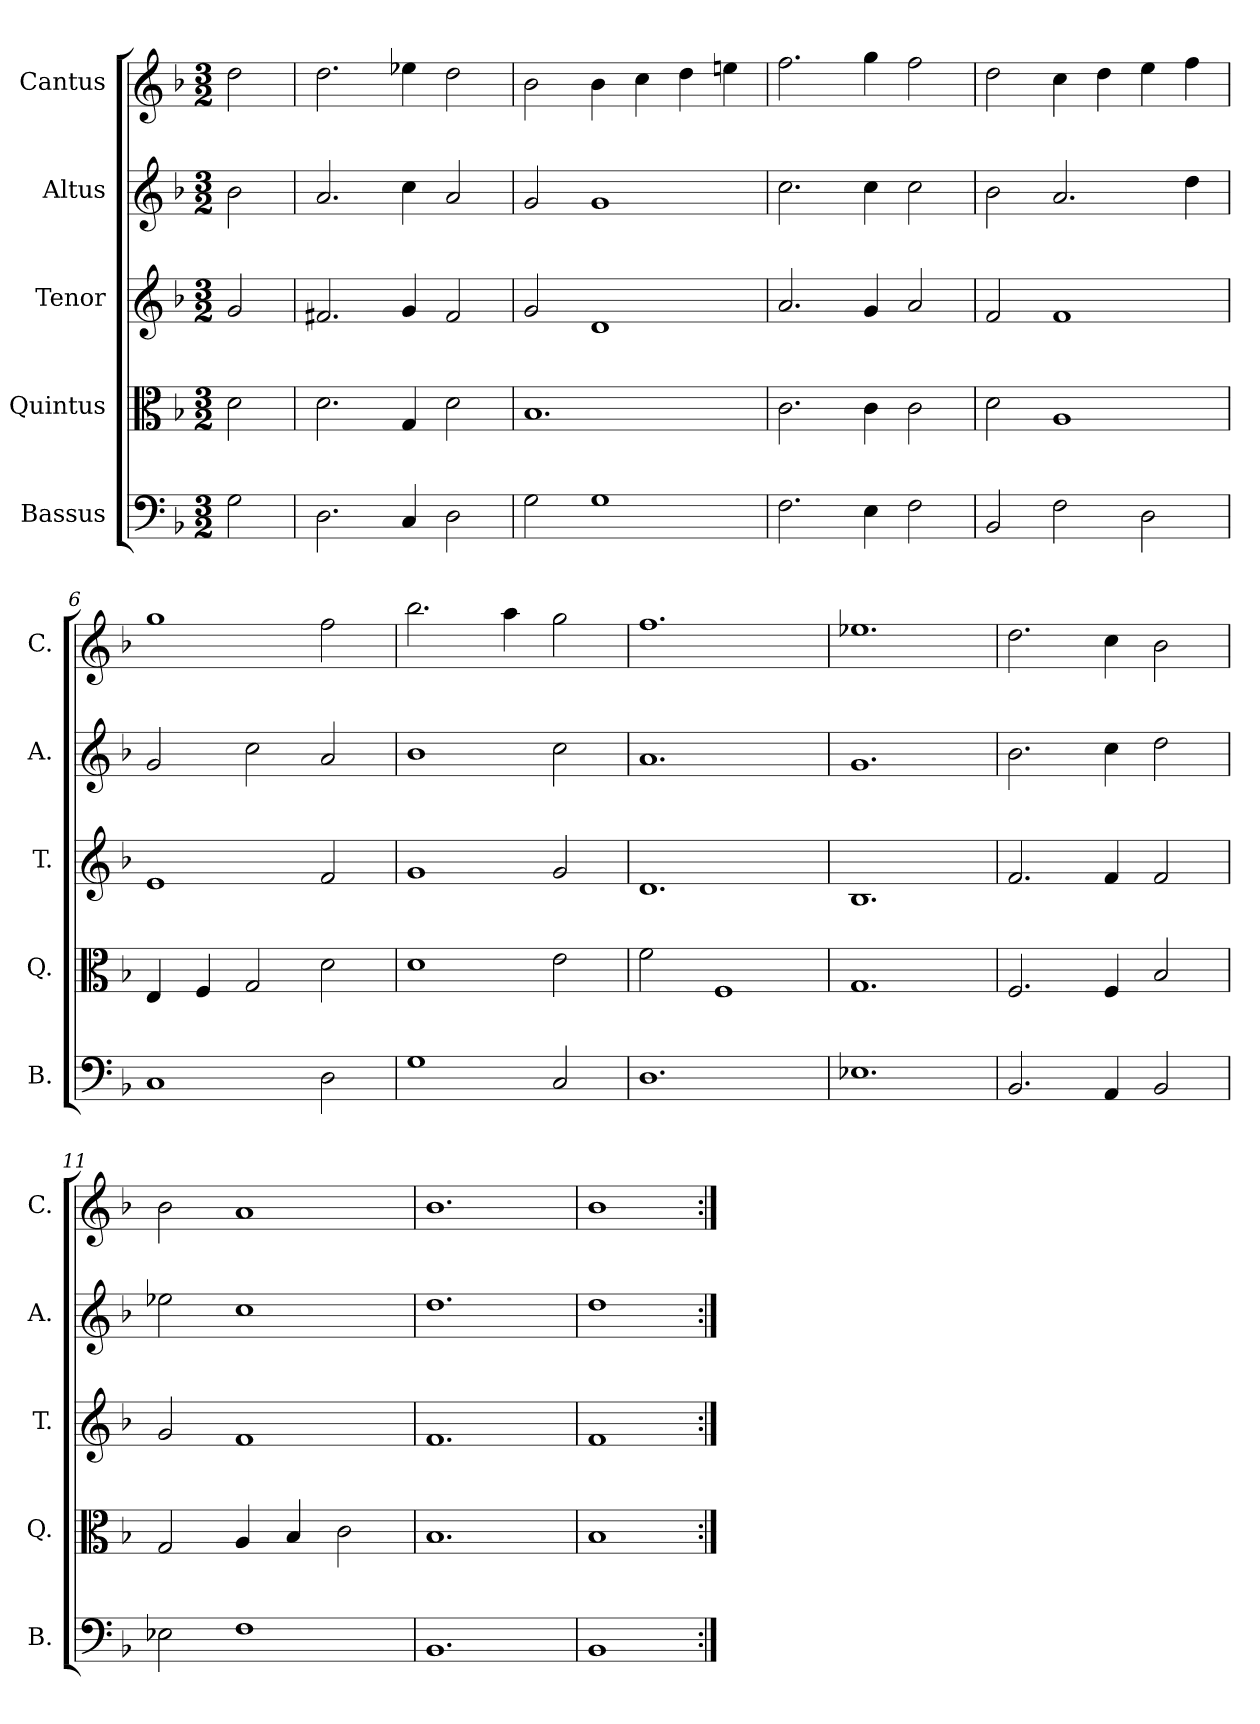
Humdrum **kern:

**kern	**kern	**kern	**kern	**kern
*part5	*part4	*part3	*part2	*part1
*staff5	*staff4	*staff3	*staff2	*staff1
*I"Bassus	*I"Quintus	*I"Tenor	*I"Altus	*I"Cantus
*I'B.	*I'Q.	*I'T.	*I'A.	*I'C.
*clefF4	*clefC3	*clefG2	*clefG2	*clefG2
*k[b-]	*k[b-]	*k[b-]	*k[b-]	*k[b-]
*F:	*F:	*F:	*F:	*F:
*M3/2	*M3/2	*M3/2	*M3/2	*M3/2
=1	=1	=1	=1	=1
2G\	2d\	2g/	2b-\	2dd\
=2	=2	=2	=2	=2
2.D\	2.d\	2.f#X/	2.a/	2.dd\
4C/	4G/	4g/	4cc\	4ee-X\
2D\	2d\	2f#/	2a/	2dd\
=3	=3	=3	=3	=3
2G\	1.B-/	2g/	2g/	2b-\
1G\	.	1d/	1g/	4b-\
.	.	.	.	4cc\
.	.	.	.	4dd\
.	.	.	.	4een\
=4	=4	=4	=4	=4
2.F\	2.c\	2.a/	2.cc\	2.ff\
4E\	4c\	4g/	4cc\	4gg\
2F\	2c\	2a/	2cc\	2ff\
=5	=5	=5	=5	=5
2BB-/	2d\	2f/	2b-\	2dd\
2F\	1A/	1f/	2.a/	4cc\
.	.	.	.	4dd\
2D\	.	.	.	4ee\
.	.	.	4dd\	4ff\
=6	=6	=6	=6	=6
1C/	4E/	1e/	2g/	1gg\
.	4F/	.	.	.
.	2G/	.	2cc\	.
2D\	2d\	2f/	2a/	2ff\
!!LO:LB:g=z
=7	=7	=7	=7	=7
1G\	1d\	1g/	1b-\	2.bb-\
.	.	.	.	4aa\
2C/	2e\	2g/	2cc\	2gg\
=8	=8	=8	=8	=8
1.D\	2f\	1.d/	1.a/	1.ff\
.	1F/	.	.	.
=9	=9	=9	=9	=9
1.E-X\	1.G/	1.B-/	1.g/	1.ee-X\
=10	=10	=10	=10	=10
2.BB-/	2.F/	2.f/	2.b-\	2.dd\
4AA/	4F/	4f/	4cc\	4cc\
2BB-/	2B-/	2f/	2dd\	2b-\
=11	=11	=11	=11	=11
2E-X\	2G/	2g/	2ee-X\	2b-\
1F\	4A/	1f/	1cc\	1a/
.	4B-/	.	.	.
.	2c\	.	.	.
=12	=12	=12	=12	=12
1.BB-/	1.B-/	1.f/	1.dd\	1.b-\
=13	=13	=13	=13	=13
1BB-/	1B-/	1f/	1dd\	1b-\
=:|!	=:|!	=:|!	=:|!	=:|!
*-	*-	*-	*-	*-
